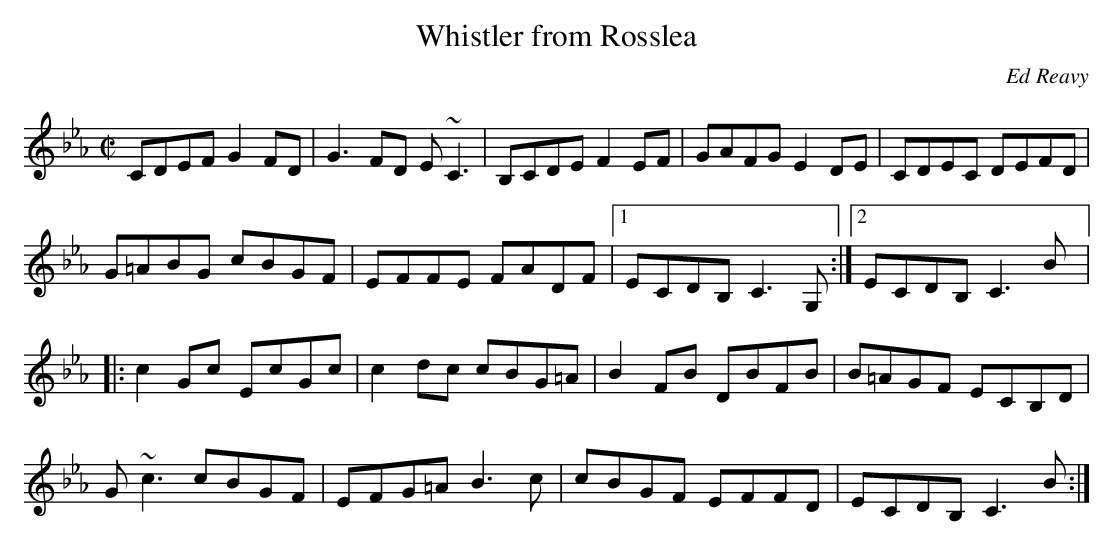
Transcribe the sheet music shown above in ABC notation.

X:1
T:Whistler from Rosslea
M:C|
L:1/8
C:Ed Reavy
K:CMin
CDEF G2FD | G3FD E~C3 | B,CDE F2EF | GAFG E2DE | CDEC DEFD |
!G=ABG cBGF | EFFE FADF |1 ECDB, C3G, :|2 ECDB, C3B |:
!c2Gc EcGc | c2dc cBG=A | B2FB DBFB | B=AGF ECB,D |
!G~c3 cBGF | EFG=A B3c | cBGF EFFD | ECDB, C3B :|
